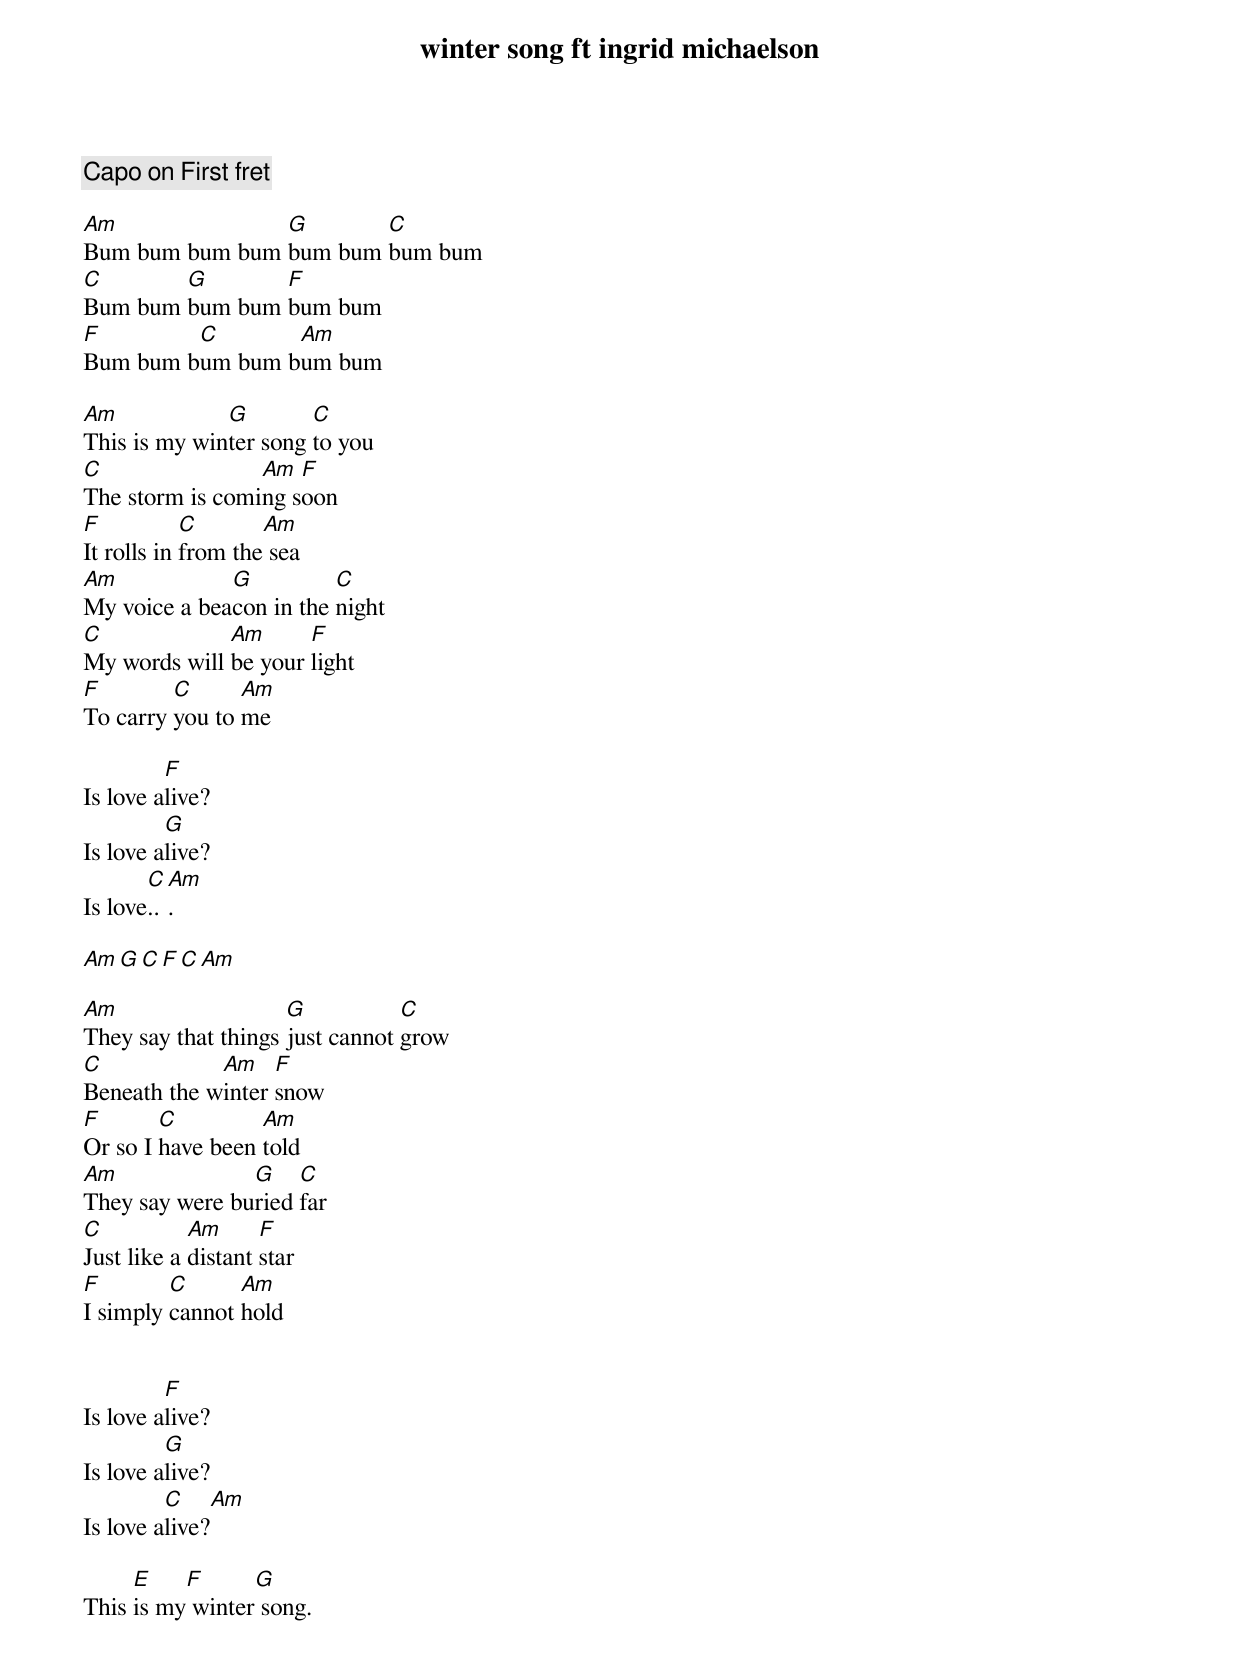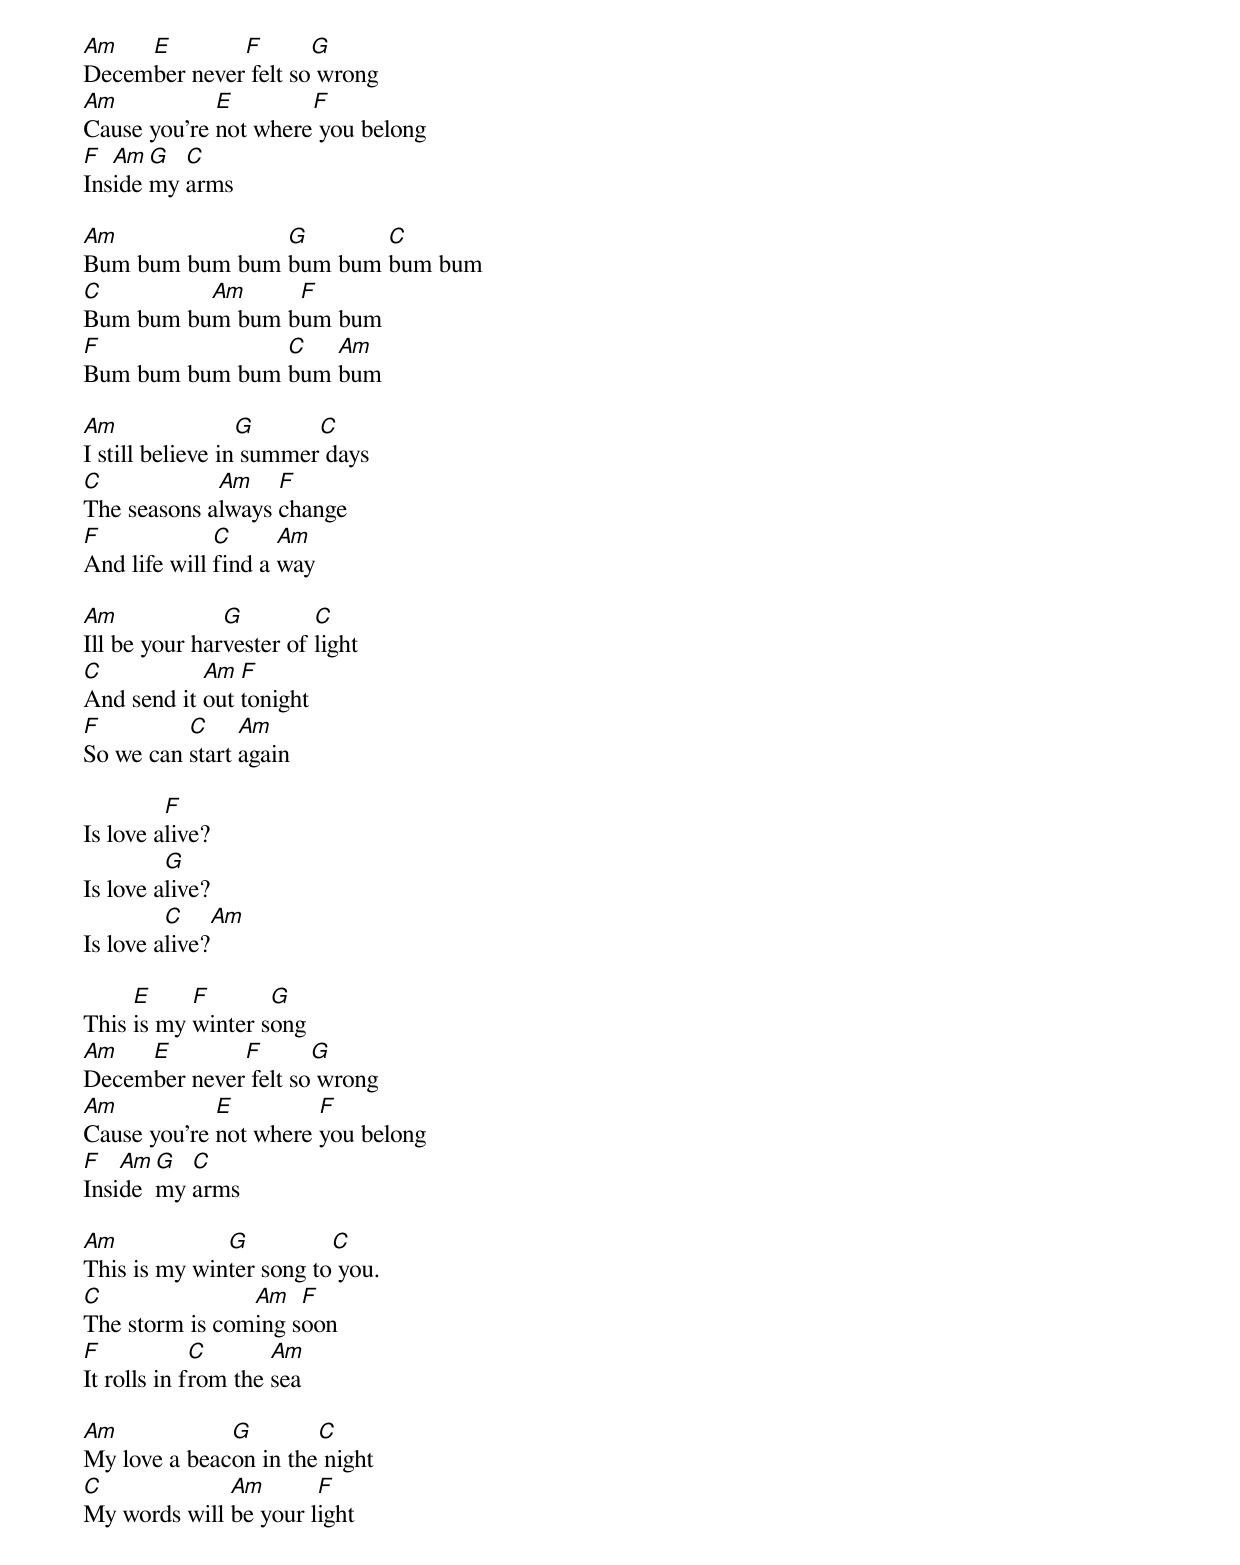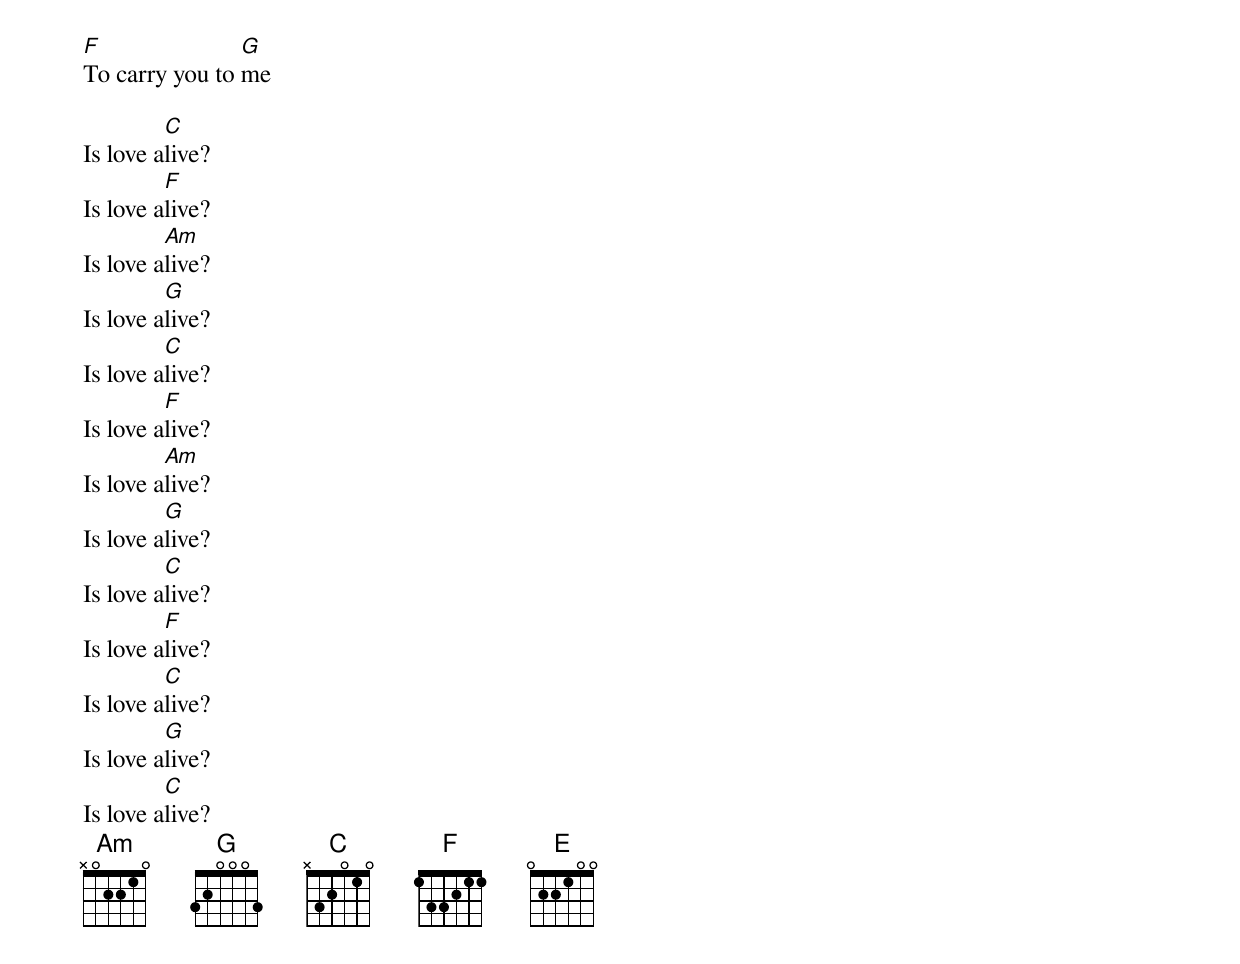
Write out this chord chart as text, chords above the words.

winter song ft ingrid michaelson

Capo on First fret

Am              G       C
Bum bum bum bum bum bum bum bum
C       G       F
Bum bum bum bum bum bum
F        C       Am
Bum bum bum bum bum bum

Am            G        C
This is my winter song to you
C                Am  F
The storm is coming soon
F           C       Am
It rolls in from the sea
Am            G          C
My voice a beacon in the night
C             Am      F
My words will be your light
F        C      Am
To carry you to me

         F
Is love alive?
         G
Is love alive?
       C Am
Is love...

Am     G  C        F     C  Am

Am                   G           C
They say that things just cannot grow
C            Am    F
Beneath the winter snow
F       C         Am
Or so I have been told
Am              G    C
They say were buried far
C           Am      F
Just like a distant star
F        C      Am
I simply cannot hold


         F
Is love alive?
         G
Is love alive?
         C       Am
Is love alive?

     E    F      G
This is my winter song.
Am   E        F       G
December never felt so wrong
Am           E        F
Cause you're not where you belong
F  Am  G  C
Inside my arms

Am              G       C
Bum bum bum bum bum bum bum bum
C         Am     F
Bum bum bum bum bum bum
F               C   Am
Bum bum bum bum bum bum

Am                G      C
I still believe in summer days
C            Am    F
The seasons always change
F             C      Am
And life will find a way

Am             G         C
Ill be your harvester of light
C           Am  F
And send it out tonight
F         C     Am
So we can start again

         F
Is love alive?
         G
Is love alive?
         C       Am
Is love alive?

     E     F       G
This is my winter song
Am   E        F       G
December never felt so wrong
Am           E         F
Cause you're not where you belong
F   Am G  C
Inside my arms

Am            G          C
This is my winter song to you.
C               Am   F
The storm is coming soon
F            C       Am
It rolls in from the sea

Am            G        C
My love a beacon in the night
C             Am       F
My words will be your light
F               G
To carry you to me

         C
Is love alive?
         F
Is love alive?
         Am
Is love alive?
         G
Is love alive?
         C
Is love alive?
         F
Is love alive?
         Am
Is love alive?
         G
Is love alive?
         C
Is love alive?
         F
Is love alive?
         C
Is love alive?
         G
Is love alive?
         C
Is love alive?
